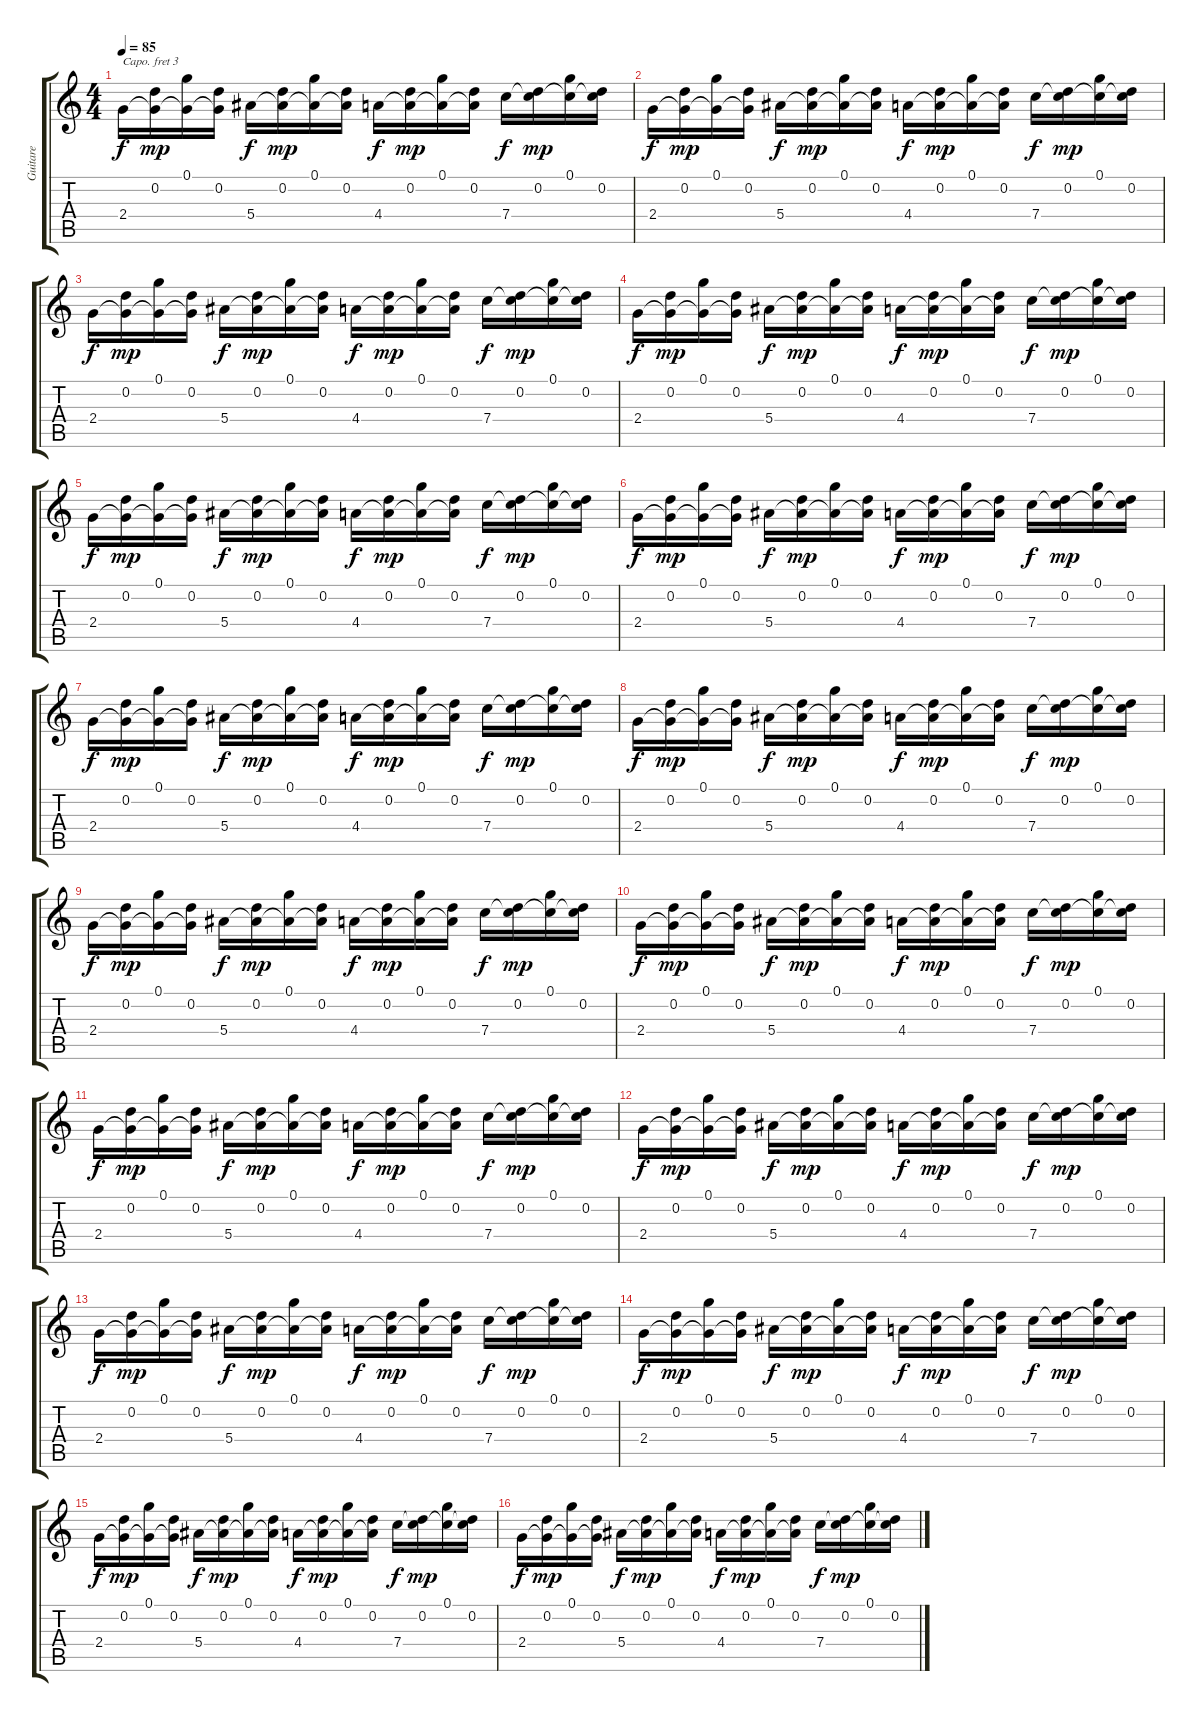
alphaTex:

\track ("Guitare" "Guitare") {instrument acousticguitarsteel}
\staff {score tabs}
\capo 3
\tuning (E4 B3 G3 D3 A2 E2) {hide}
\ts (4 4)
\tempo 85
\clef g2
\ks c
2.4.16{dy f} (0.2 2.4{t}).16{dy mp} (0.1 2.4{t}).16 (0.2 2.4{t}).16 5.4.16{dy f} (0.2 5.4{t}).16{dy mp} (0.1 5.4{t}).16 (0.2 5.4{t}).16 4.4.16{dy f} (0.2 4.4{t}).16{dy mp} (0.1 4.4{t}).16 (0.2 4.4{t}).16 7.4.16{dy f} (0.2 7.4{t}).16{dy mp} (0.1 7.4{t}).16 (0.2 7.4{t}).16 |
2.4.16{dy f} (0.2 2.4{t}).16{dy mp} (0.1 2.4{t}).16 (0.2 2.4{t}).16 5.4.16{dy f} (0.2 5.4{t}).16{dy mp} (0.1 5.4{t}).16 (0.2 5.4{t}).16 4.4.16{dy f} (0.2 4.4{t}).16{dy mp} (0.1 4.4{t}).16 (0.2 4.4{t}).16 7.4.16{dy f} (0.2 7.4{t}).16{dy mp} (0.1 7.4{t}).16 (0.2 7.4{t}).16 |
2.4.16{dy f} (0.2 2.4{t}).16{dy mp} (0.1 2.4{t}).16 (0.2 2.4{t}).16 5.4.16{dy f} (0.2 5.4{t}).16{dy mp} (0.1 5.4{t}).16 (0.2 5.4{t}).16 4.4.16{dy f} (0.2 4.4{t}).16{dy mp} (0.1 4.4{t}).16 (0.2 4.4{t}).16 7.4.16{dy f} (0.2 7.4{t}).16{dy mp} (0.1 7.4{t}).16 (0.2 7.4{t}).16 |
2.4.16{dy f} (0.2 2.4{t}).16{dy mp} (0.1 2.4{t}).16 (0.2 2.4{t}).16 5.4.16{dy f} (0.2 5.4{t}).16{dy mp} (0.1 5.4{t}).16 (0.2 5.4{t}).16 4.4.16{dy f} (0.2 4.4{t}).16{dy mp} (0.1 4.4{t}).16 (0.2 4.4{t}).16 7.4.16{dy f} (0.2 7.4{t}).16{dy mp} (0.1 7.4{t}).16 (0.2 7.4{t}).16 |
2.4.16{dy f} (0.2 2.4{t}).16{dy mp} (0.1 2.4{t}).16 (0.2 2.4{t}).16 5.4.16{dy f} (0.2 5.4{t}).16{dy mp} (0.1 5.4{t}).16 (0.2 5.4{t}).16 4.4.16{dy f} (0.2 4.4{t}).16{dy mp} (0.1 4.4{t}).16 (0.2 4.4{t}).16 7.4.16{dy f} (0.2 7.4{t}).16{dy mp} (0.1 7.4{t}).16 (0.2 7.4{t}).16 |
2.4.16{dy f} (0.2 2.4{t}).16{dy mp} (0.1 2.4{t}).16 (0.2 2.4{t}).16 5.4.16{dy f} (0.2 5.4{t}).16{dy mp} (0.1 5.4{t}).16 (0.2 5.4{t}).16 4.4.16{dy f} (0.2 4.4{t}).16{dy mp} (0.1 4.4{t}).16 (0.2 4.4{t}).16 7.4.16{dy f} (0.2 7.4{t}).16{dy mp} (0.1 7.4{t}).16 (0.2 7.4{t}).16 |
2.4.16{dy f} (0.2 2.4{t}).16{dy mp} (0.1 2.4{t}).16 (0.2 2.4{t}).16 5.4.16{dy f} (0.2 5.4{t}).16{dy mp} (0.1 5.4{t}).16 (0.2 5.4{t}).16 4.4.16{dy f} (0.2 4.4{t}).16{dy mp} (0.1 4.4{t}).16 (0.2 4.4{t}).16 7.4.16{dy f} (0.2 7.4{t}).16{dy mp} (0.1 7.4{t}).16 (0.2 7.4{t}).16 |
2.4.16{dy f} (0.2 2.4{t}).16{dy mp} (0.1 2.4{t}).16 (0.2 2.4{t}).16 5.4.16{dy f} (0.2 5.4{t}).16{dy mp} (0.1 5.4{t}).16 (0.2 5.4{t}).16 4.4.16{dy f} (0.2 4.4{t}).16{dy mp} (0.1 4.4{t}).16 (0.2 4.4{t}).16 7.4.16{dy f} (0.2 7.4{t}).16{dy mp} (0.1 7.4{t}).16 (0.2 7.4{t}).16 |
2.4.16{dy f} (0.2 2.4{t}).16{dy mp} (0.1 2.4{t}).16 (0.2 2.4{t}).16 5.4.16{dy f} (0.2 5.4{t}).16{dy mp} (0.1 5.4{t}).16 (0.2 5.4{t}).16 4.4.16{dy f} (0.2 4.4{t}).16{dy mp} (0.1 4.4{t}).16 (0.2 4.4{t}).16 7.4.16{dy f} (0.2 7.4{t}).16{dy mp} (0.1 7.4{t}).16 (0.2 7.4{t}).16 |
2.4.16{dy f} (0.2 2.4{t}).16{dy mp} (0.1 2.4{t}).16 (0.2 2.4{t}).16 5.4.16{dy f} (0.2 5.4{t}).16{dy mp} (0.1 5.4{t}).16 (0.2 5.4{t}).16 4.4.16{dy f} (0.2 4.4{t}).16{dy mp} (0.1 4.4{t}).16 (0.2 4.4{t}).16 7.4.16{dy f} (0.2 7.4{t}).16{dy mp} (0.1 7.4{t}).16 (0.2 7.4{t}).16 |
2.4.16{dy f} (0.2 2.4{t}).16{dy mp} (0.1 2.4{t}).16 (0.2 2.4{t}).16 5.4.16{dy f} (0.2 5.4{t}).16{dy mp} (0.1 5.4{t}).16 (0.2 5.4{t}).16 4.4.16{dy f} (0.2 4.4{t}).16{dy mp} (0.1 4.4{t}).16 (0.2 4.4{t}).16 7.4.16{dy f} (0.2 7.4{t}).16{dy mp} (0.1 7.4{t}).16 (0.2 7.4{t}).16 |
2.4.16{dy f} (0.2 2.4{t}).16{dy mp} (0.1 2.4{t}).16 (0.2 2.4{t}).16 5.4.16{dy f} (0.2 5.4{t}).16{dy mp} (0.1 5.4{t}).16 (0.2 5.4{t}).16 4.4.16{dy f} (0.2 4.4{t}).16{dy mp} (0.1 4.4{t}).16 (0.2 4.4{t}).16 7.4.16{dy f} (0.2 7.4{t}).16{dy mp} (0.1 7.4{t}).16 (0.2 7.4{t}).16 |
2.4.16{dy f} (0.2 2.4{t}).16{dy mp} (0.1 2.4{t}).16 (0.2 2.4{t}).16 5.4.16{dy f} (0.2 5.4{t}).16{dy mp} (0.1 5.4{t}).16 (0.2 5.4{t}).16 4.4.16{dy f} (0.2 4.4{t}).16{dy mp} (0.1 4.4{t}).16 (0.2 4.4{t}).16 7.4.16{dy f} (0.2 7.4{t}).16{dy mp} (0.1 7.4{t}).16 (0.2 7.4{t}).16 |
2.4.16{dy f} (0.2 2.4{t}).16{dy mp} (0.1 2.4{t}).16 (0.2 2.4{t}).16 5.4.16{dy f} (0.2 5.4{t}).16{dy mp} (0.1 5.4{t}).16 (0.2 5.4{t}).16 4.4.16{dy f} (0.2 4.4{t}).16{dy mp} (0.1 4.4{t}).16 (0.2 4.4{t}).16 7.4.16{dy f} (0.2 7.4{t}).16{dy mp} (0.1 7.4{t}).16 (0.2 7.4{t}).16 |
2.4.16{dy f} (0.2 2.4{t}).16{dy mp} (0.1 2.4{t}).16 (0.2 2.4{t}).16 5.4.16{dy f} (0.2 5.4{t}).16{dy mp} (0.1 5.4{t}).16 (0.2 5.4{t}).16 4.4.16{dy f} (0.2 4.4{t}).16{dy mp} (0.1 4.4{t}).16 (0.2 4.4{t}).16 7.4.16{dy f} (0.2 7.4{t}).16{dy mp} (0.1 7.4{t}).16 (0.2 7.4{t}).16 |
2.4.16{dy f} (0.2 2.4{t}).16{dy mp} (0.1 2.4{t}).16 (0.2 2.4{t}).16 5.4.16{dy f} (0.2 5.4{t}).16{dy mp} (0.1 5.4{t}).16 (0.2 5.4{t}).16 4.4.16{dy f} (0.2 4.4{t}).16{dy mp} (0.1 4.4{t}).16 (0.2 4.4{t}).16 7.4.16{dy f} (0.2 7.4{t}).16{dy mp} (0.1 7.4{t}).16 (0.2 7.4{t}).16
